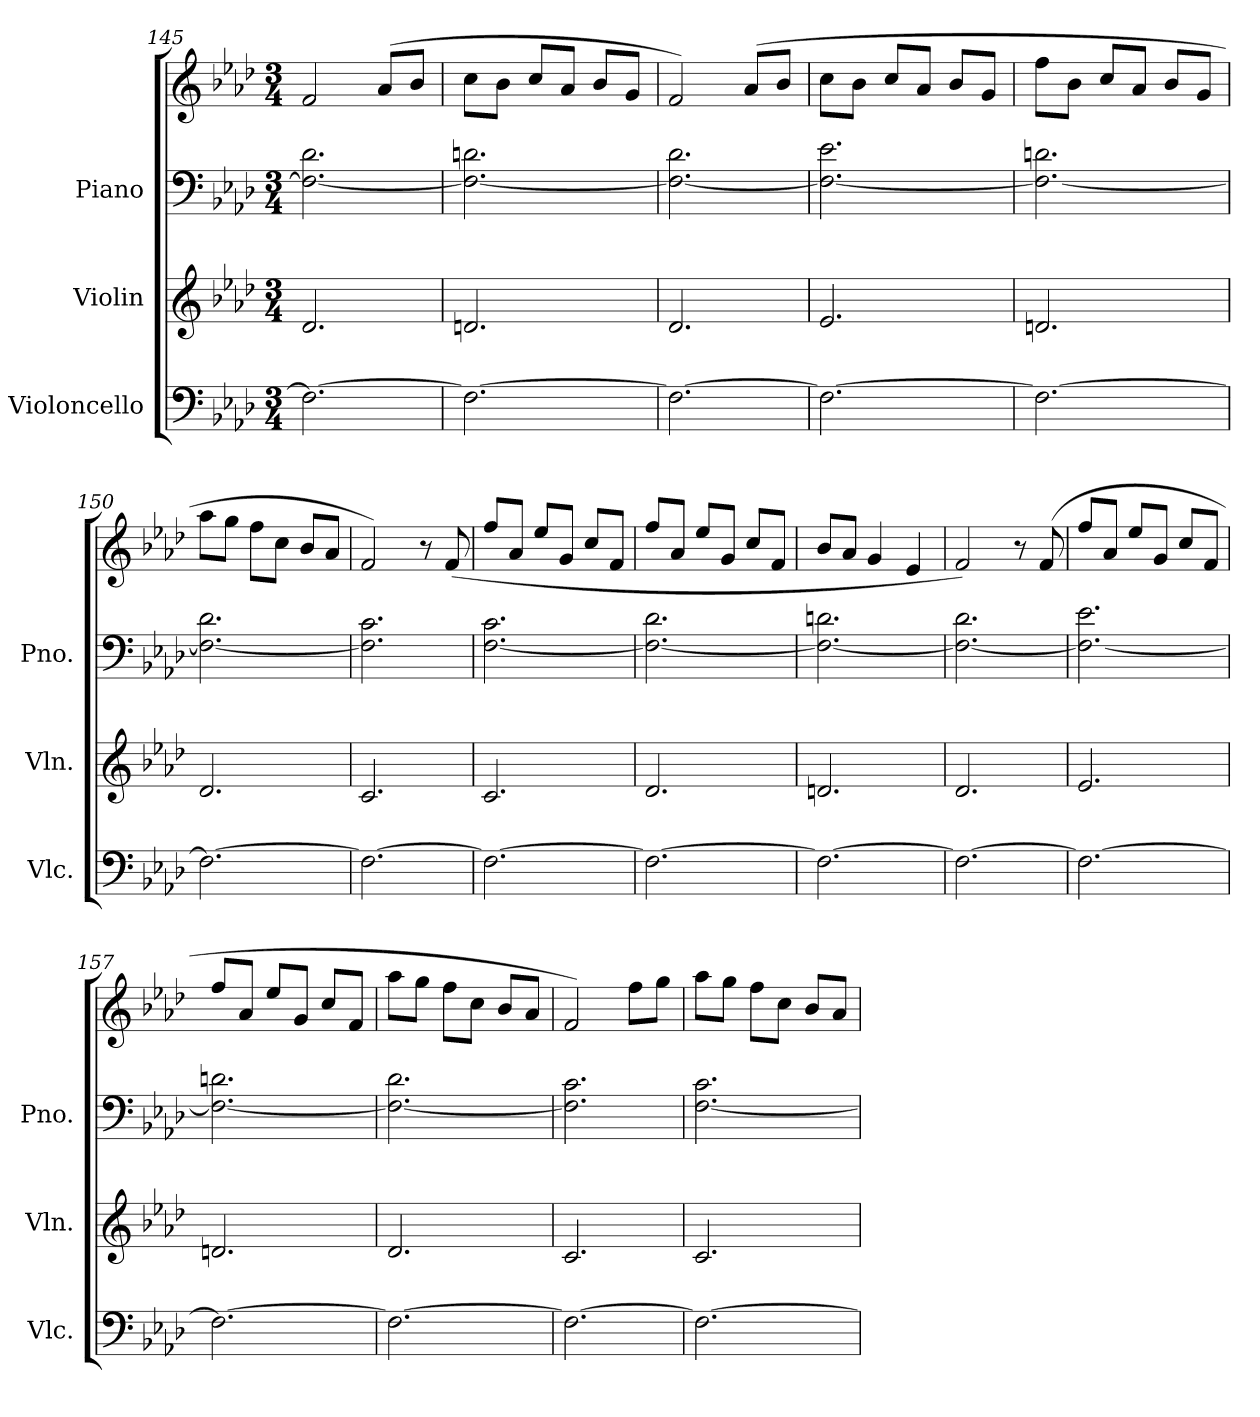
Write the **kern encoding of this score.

**kern	**kern	**kern	**kern
*part3	*part2	*part1	*part1
*staff4	*staff3	*staff2	*staff1
*I"Violoncello	*I"Violin	*I"Piano	*
*I'Vlc.	*I'Vln.	*I'Pno.	*
!!LO:PB:g=z
*clefF4	*clefG2	*clefF4	*clefG2
*k[b-e-a-d-]	*k[b-e-a-d-]	*k[b-e-a-d-]	*k[b-e-a-d-]
*A-:	*A-:	*A-:	*A-:
*M3/4	*M3/4	*M3/4	*M3/4
=145	=145	=145	=145
2.F\_	2.d-/	2.F\_ 2.d-\	2f/
.	.	.	(8a-/L
.	.	.	8b-/J
=146	=146	=146	=146
2.F\_	2.dn/	2.F\_ 2.dn\	8cc\L
.	.	.	8b-\J
.	.	.	8cc/L
.	.	.	8a-/J
.	.	.	8b-/L
.	.	.	8g/J
=147	=147	=147	=147
2.F\_	2.d-/	2.F\_ 2.d-\	2f/)
.	.	.	(8a-/L
.	.	.	8b-/J
=148	=148	=148	=148
2.F\_	2.e-/	2.F\_ 2.e-\	8cc\L
.	.	.	8b-\J
.	.	.	8cc/L
.	.	.	8a-/J
.	.	.	8b-/L
.	.	.	8g/J
=149	=149	=149	=149
2.F\_	2.dn/	2.F\_ 2.dn\	8ff\L
.	.	.	8b-\J
.	.	.	8cc/L
.	.	.	8a-/J
.	.	.	8b-/L
.	.	.	8g/J
=150	=150	=150	=150
2.F\_	2.d-/	2.F\_ 2.d-\	8aa-\L
.	.	.	8gg\J
.	.	.	8ff\L
.	.	.	8cc\J
.	.	.	8b-/L
.	.	.	8a-/J
!!LO:PB:g=z
=151	=151	=151	=151
2.F\_	2.c/	2.F\] 2.c\	2f/)
.	.	.	8r
.	.	.	(8f/
=152	=152	=152	=152
2.F\_	2.c/	[2.F\ 2.c\	8ff/L
.	.	.	8a-/J
.	.	.	8ee-/L
.	.	.	8g/J
.	.	.	8cc/L
.	.	.	8f/J
=153	=153	=153	=153
2.F\_	2.d-/	2.F\_ 2.d-\	8ff/L
.	.	.	8a-/J
.	.	.	8ee-/L
.	.	.	8g/J
.	.	.	8cc/L
.	.	.	8f/J
=154	=154	=154	=154
2.F\_	2.dn/	2.F\_ 2.dn\	8b-/L
.	.	.	8a-/J
.	.	.	4g/
.	.	.	4e-/
=155	=155	=155	=155
2.F\_	2.d-/	2.F\_ 2.d-\	2f/)
.	.	.	8r
.	.	.	(8f/
=156	=156	=156	=156
2.F\_	2.e-/	2.F\_ 2.e-\	8ff/L
.	.	.	8a-/J
.	.	.	8ee-/L
.	.	.	8g/J
.	.	.	8cc/L
.	.	.	8f/J
!!LO:PB:g=z
=157	=157	=157	=157
2.F\_	2.dn/	2.F\_ 2.dn\	8ff/L
.	.	.	8a-/J
.	.	.	8ee-/L
.	.	.	8g/J
.	.	.	8cc/L
.	.	.	8f/J
!!LO:PB:g=z
=158	=158	=158	=158
2.F\_	2.d-/	2.F\_ 2.d-\	8aa-\L
.	.	.	8gg\J
.	.	.	8ff\L
.	.	.	8cc\J
.	.	.	8b-/L
.	.	.	8a-/J
=159	=159	=159	=159
2.F\_	2.c/	2.F\] 2.c\	2f/)
.	.	.	8ff\L
.	.	.	8gg\J
=160	=160	=160	=160
2.F\_	2.c/	[2.F\ 2.c\	8aa-\L
.	.	.	8gg\J
.	.	.	8ff\L
.	.	.	8cc\J
.	.	.	8b-/L
.	.	.	8a-/J
=	=	=	=
*-	*-	*-	*-
